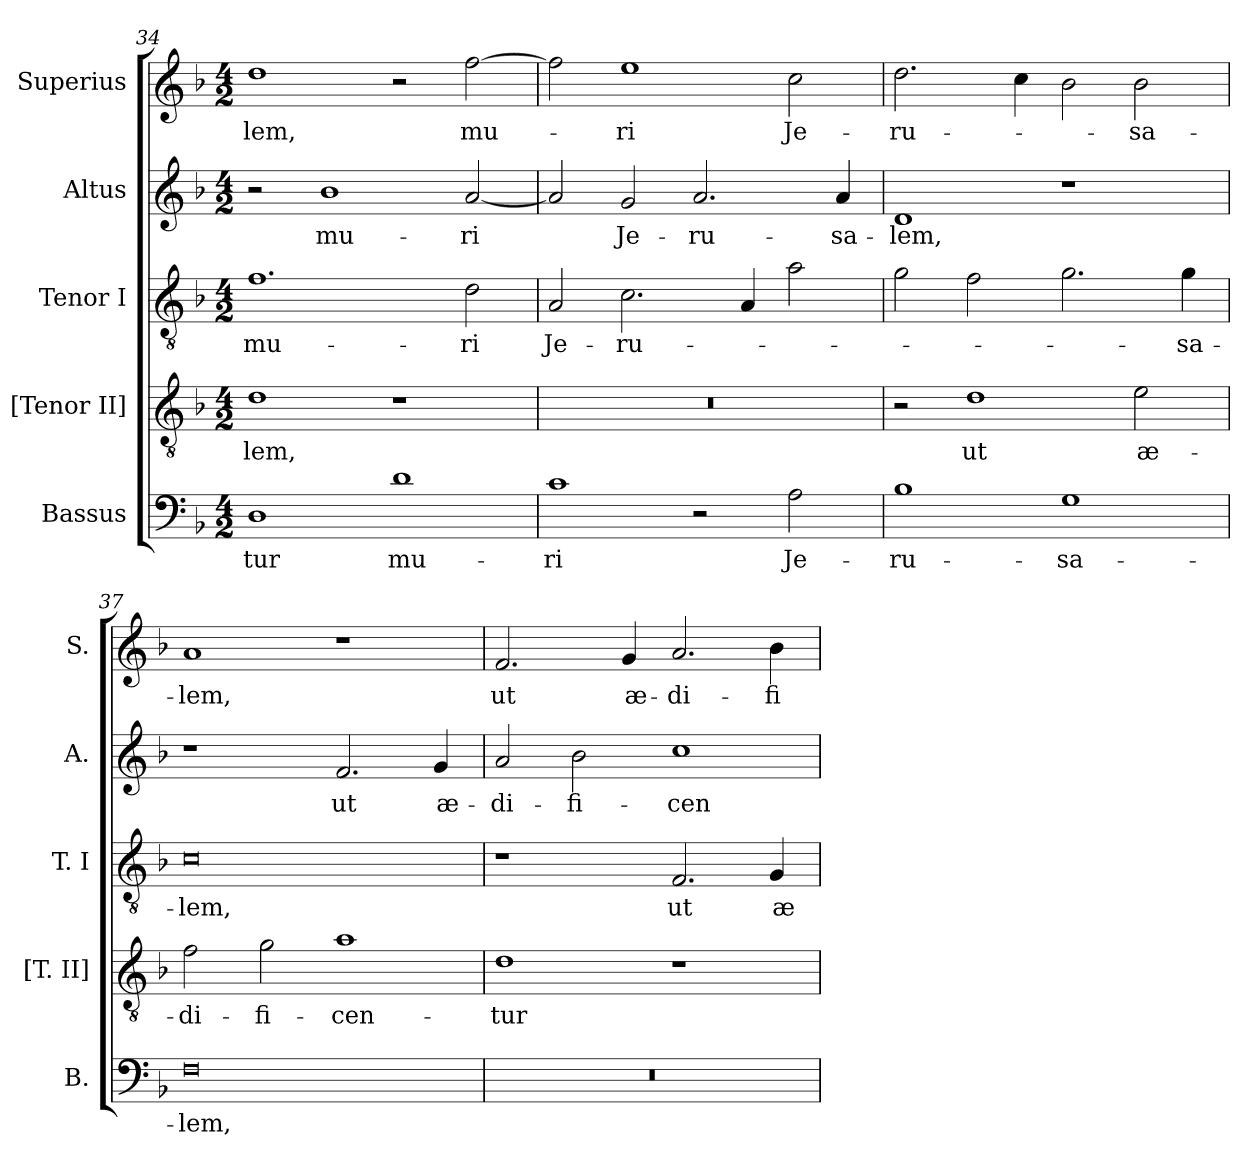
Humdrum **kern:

**kern	**text	**kern	**text	**kern	**text	**kern	**text	**kern	**text
*part5	*part5	*part4	*part4	*part3	*part3	*part2	*part2	*part1	*part1
*staff5	*staff5	*staff4	*staff4	*staff3	*staff3	*staff2	*staff2	*staff1	*staff1
*I"Bassus	*	*I"[Tenor II]	*	*I"Tenor I	*	*I"Altus	*	*I"Superius	*
*I'B.	*	*I'[T. II]	*	*I'T. I	*	*I'A.	*	*I'S.	*
*clefF4	*	*clefGv2	*	*clefGv2	*	*clefG2	*	*clefG2	*
*	*	*ITrd7c12	*	*ITrd7c12	*	*	*	*	*
*k[b-]	*	*k[b-]	*	*k[b-]	*	*k[b-]	*	*k[b-]	*
*F:	*	*F:	*	*F:	*	*F:	*	*F:	*
*M4/2	*	*M4/2	*	*M4/2	*	*M4/2	*	*M4/2	*
=34	=34	=34	=34	=34	=34	=34	=34	=34	=34
!	!LO:LY:b:color=#000000	!	!	!	!	!	!	!	!
!	!	!	!LO:LY:b:color=#000000	!	!	!	!	!	!
!	!	!	!	!	!LO:LY:b:color=#000000	!	!	!	!
!	!	!	!	!	!	!	!	!	!LO:LY:b:color=#000000
1Di	-tur	1Di	-lem,	1.Fi	mu-	2r	.	1ddi	-lem,
!	!	!	!	!	!	!	!LO:LY:b:color=#000000	!	!
.	.	.	.	.	.	1b-i	mu-	.	.
!	!LO:LY:b:color=#000000	!	!	!	!	!	!	!	!
1di	mu-	1r	.	.	.	.	.	2r	.
!	!	!	!	!	!LO:LY:b:color=#000000	!	!	!	!
!	!	!	!	!	!	!	!LO:LY:b:color=#000000	!	!
!	!	!	!	!	!	!	!	!	!LO:LY:b:color=#000000
.	.	.	.	2Di\	-ri	[<2ai/	-ri	[>2ffi\	mu-
=35	=35	=35	=35	=35	=35	=35	=35	=35	=35
!	!LO:LY:b:color=#000000	!	!	!	!	!	!	!	!
!	!	!	!	!	!LO:LY:b:color=#000000	!	!	!	!
1ci	-ri	0r	.	2AAi/	Je-	2ai/]	.	2ffi\]	.
!	!	!	!	!	!LO:LY:b:color=#000000	!	!	!	!
!	!	!	!	!	!	!	!LO:LY:b:color=#000000	!	!
!	!	!	!	!	!	!	!	!	!LO:LY:b:color=#000000
.	.	.	.	2.Ci\	-ru-	2gi/	Je-	1eei	-ri
!	!	!	!	!	!	!	!LO:LY:b:color=#000000	!	!
2r	.	.	.	.	.	2.ai/	-ru-	.	.
.	.	.	.	4AAi/	.	.	.	.	.
!	!LO:LY:b:color=#000000	!	!	!	!	!	!	!	!
!	!	!	!	!	!	!	!	!	!LO:LY:b:color=#000000
2Ai\	Je-	.	.	2Ai\	.	.	.	2cci\	Je-
!	!	!	!	!	!	!	!LO:LY:b:color=#000000	!	!
.	.	.	.	.	.	4ai/	-sa-	.	.
=36	=36	=36	=36	=36	=36	=36	=36	=36	=36
!	!LO:LY:b:color=#000000	!	!	!	!	!	!	!	!
!	!	!	!	!	!	!	!LO:LY:b:color=#000000	!	!
!	!	!	!	!	!	!	!	!	!LO:LY:b:color=#000000
1B-i	-ru-	2r	.	2Gi\	.	1di	-lem,	2.ddi\	-ru-
!	!	!	!LO:LY:b:color=#000000	!	!	!	!	!	!
.	.	1Di	ut	2Fi\	.	.	.	.	.
.	.	.	.	.	.	.	.	4cci\	.
!	!LO:LY:b:color=#000000	!	!	!	!	!	!	!	!
1Gi	-sa-	.	.	2.Gi\	.	1r	.	2b-i\	.
!	!	!	!LO:LY:b:color=#000000	!	!	!	!	!	!
!	!	!	!	!	!	!	!	!	!LO:LY:b:color=#000000
.	.	2Ei\	æ-	.	.	.	.	2b-i\	-sa-
!	!	!	!	!	!LO:LY:b:color=#000000	!	!	!	!
.	.	.	.	4Gi\	-sa-	.	.	.	.
=37	=37	=37	=37	=37	=37	=37	=37	=37	=37
!	!LO:LY:b:color=#000000	!	!	!	!	!	!	!	!
!	!	!	!LO:LY:b:color=#000000	!	!	!	!	!	!
!	!	!	!	!	!LO:LY:b:color=#000000	!	!	!	!
!	!	!	!	!	!	!	!	!	!LO:LY:b:color=#000000
0Fi	-lem,	2Fi\	-di-	0Ci	-lem,	1r	.	1ai	-lem,
!	!	!	!LO:LY:b:color=#000000	!	!	!	!	!	!
.	.	2Gi\	-fi-	.	.	.	.	.	.
!	!	!	!LO:LY:b:color=#000000	!	!	!	!	!	!
!	!	!	!	!	!	!	!LO:LY:b:color=#000000	!	!
.	.	1Ai	-cen-	.	.	2.fi/	ut	1r	.
!	!	!	!	!	!	!	!LO:LY:b:color=#000000	!	!
.	.	.	.	.	.	4gi/	æ-	.	.
!!LO:LB:g=z
=38	=38	=38	=38	=38	=38	=38	=38	=38	=38
!	!	!	!LO:LY:b:color=#000000	!	!	!	!	!	!
!	!	!	!	!	!	!	!LO:LY:b:color=#000000	!	!
!	!	!	!	!	!	!	!	!	!LO:LY:b:color=#000000
0r	.	1Di	-tur	1r	.	2ai/	-di-	2.fi/	ut
!	!	!	!	!	!	!	!LO:LY:b:color=#000000	!	!
.	.	.	.	.	.	2b-i\	-fi-	.	.
!	!	!	!	!	!	!	!	!	!LO:LY:b:color=#000000
.	.	.	.	.	.	.	.	4gi/	æ-
!	!	!	!	!	!LO:LY:b:color=#000000	!	!	!	!
!	!	!	!	!	!	!	!LO:LY:b:color=#000000	!	!
!	!	!	!	!	!	!	!	!	!LO:LY:b:color=#000000
.	.	1r	.	2.FFi/	ut	1cci	-cen-	2.ai/	-di-
!	!	!	!	!	!LO:LY:b:color=#000000	!	!	!	!
!	!	!	!	!	!	!	!	!	!LO:LY:b:color=#000000
.	.	.	.	4GGi/	æ-	.	.	4b-i\	-fi-
=	=	=	=	=	=	=	=	=	=
*-	*-	*-	*-	*-	*-	*-	*-	*-	*-
